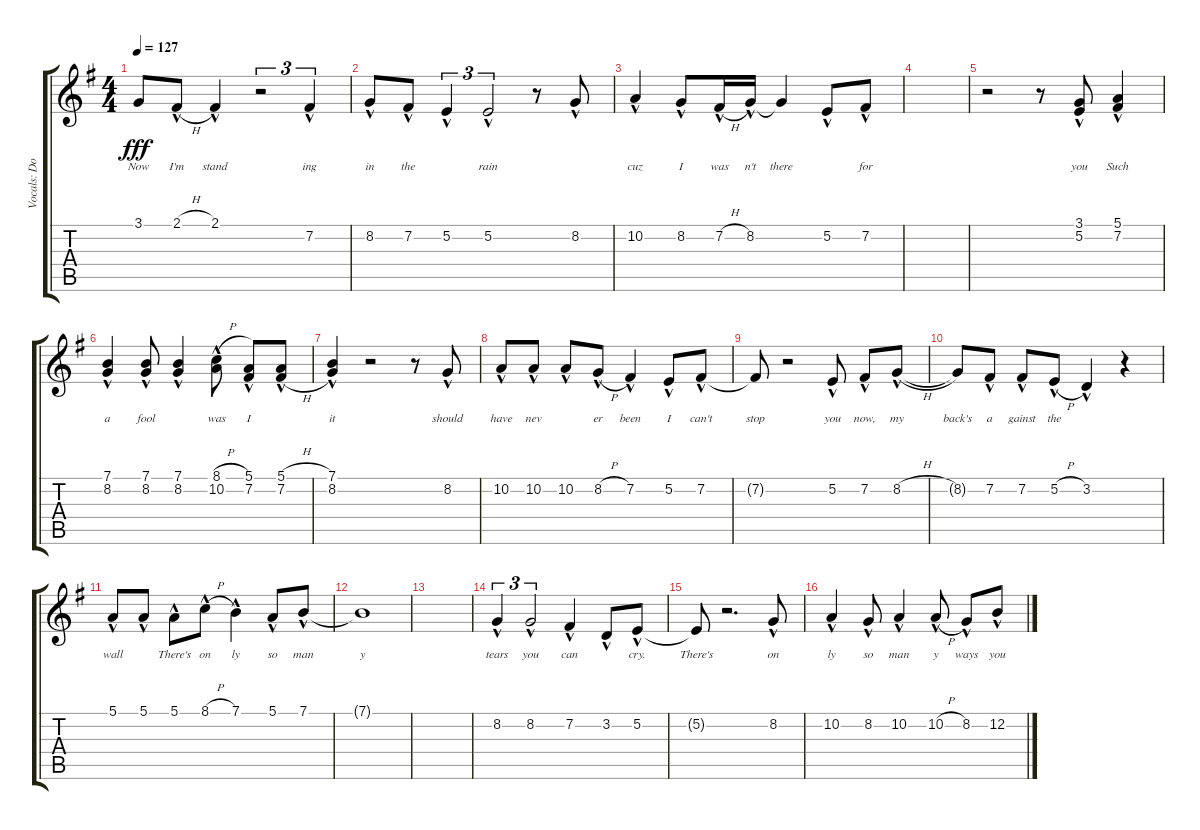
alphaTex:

\track ("Vocals: Don" "Vocals: Do") {instrument lead2sawtooth}
\staff {score tabs}
\tuning (E4 B3 G3 D3 A2 E2) {hide}
\ts (4 4)
\tempo 127
\clef g2
\ks g
3.1{t}.8{lyrics (0 "Now") lyrics (1 "") lyrics (2 "") lyrics (3 "") lyrics (4 "") dy fff} 2.1{h hac}.8{lyrics (0 "I'm") lyrics (1 "") lyrics (2 "") lyrics (3 "") lyrics (4 "")} 2.1{hac}.4{lyrics (0 "stand") lyrics (1 "") lyrics (2 "") lyrics (3 "") lyrics (4 "")} r.2{tu (3 2)} 7.2{hac}.4{tu (3 2) lyrics (0 "ing") lyrics (1 "") lyrics (2 "") lyrics (3 "") lyrics (4 "")} |
8.2{hac}.8{lyrics (0 "in") lyrics (1 "") lyrics (2 "") lyrics (3 "") lyrics (4 "")} 7.2{hac}.8{lyrics (0 "the") lyrics (1 "") lyrics (2 "") lyrics (3 "") lyrics (4 "")} 5.2{hac}.4{tu (3 2) lyrics (0 "") lyrics (1 "") lyrics (2 "") lyrics (3 "") lyrics (4 "")} 5.2{hac}.2{tu (3 2) lyrics (0 "rain") lyrics (1 "") lyrics (2 "") lyrics (3 "") lyrics (4 "")} r.8 8.2{hac}.8{lyrics (0 "") lyrics (1 "") lyrics (2 "") lyrics (3 "") lyrics (4 "")} |
10.2{hac}.4{lyrics (0 "cuz") lyrics (1 "") lyrics (2 "") lyrics (3 "") lyrics (4 "")} 8.2{hac}.8{lyrics (0 "I") lyrics (1 "") lyrics (2 "") lyrics (3 "") lyrics (4 "")} 7.2{h hac}.16{lyrics (0 "was") lyrics (1 "") lyrics (2 "") lyrics (3 "") lyrics (4 "")} 8.2{hac}.16{lyrics (0 "n't") lyrics (1 "") lyrics (2 "") lyrics (3 "") lyrics (4 "")} 8.2{t}.4{lyrics (0 "there") lyrics (1 "") lyrics (2 "") lyrics (3 "") lyrics (4 "")} 5.2{hac}.8{lyrics (0 "") lyrics (1 "") lyrics (2 "") lyrics (3 "") lyrics (4 "")} 7.2{hac}.8{lyrics (0 "for") lyrics (1 "") lyrics (2 "") lyrics (3 "") lyrics (4 "")} |
|
r.2 r.8 (3.1{hac} 5.2{hac}).8{lyrics (0 "you") lyrics (1 "") lyrics (2 "") lyrics (3 "") lyrics (4 "")} (5.1{hac} 7.2{hac}).4{lyrics (0 "Such") lyrics (1 "") lyrics (2 "") lyrics (3 "") lyrics (4 "")} |
(7.1{hac} 8.2{hac}).4{lyrics (0 "a") lyrics (1 "") lyrics (2 "") lyrics (3 "") lyrics (4 "")} (7.1{hac} 8.2{hac}).8{lyrics (0 "fool") lyrics (1 "") lyrics (2 "") lyrics (3 "") lyrics (4 "")} (7.1{hac} 8.2{hac}).4{lyrics (0 "") lyrics (1 "") lyrics (2 "") lyrics (3 "") lyrics (4 "")} (8.1{h hac} 10.2{hac}).8{lyrics (0 "was") lyrics (1 "") lyrics (2 "") lyrics (3 "") lyrics (4 "")} (5.1{hac} 7.2{hac}).8{lyrics (0 "I") lyrics (1 "") lyrics (2 "") lyrics (3 "") lyrics (4 "")} (5.1{h hac} 7.2{h hac}).8{lyrics (0 "") lyrics (1 "") lyrics (2 "") lyrics (3 "") lyrics (4 "")} |
(7.1{hac} 8.2{hac}).4{lyrics (0 "it") lyrics (1 "") lyrics (2 "") lyrics (3 "") lyrics (4 "")} r.2 r.8 8.2{hac}.8{lyrics (0 "should") lyrics (1 "") lyrics (2 "") lyrics (3 "") lyrics (4 "")} |
10.2{hac}.8{lyrics (0 "have") lyrics (1 "") lyrics (2 "") lyrics (3 "") lyrics (4 "")} 10.2{hac}.8{lyrics (0 "nev") lyrics (1 "") lyrics (2 "") lyrics (3 "") lyrics (4 "")} 10.2{hac}.8{lyrics (0 "") lyrics (1 "") lyrics (2 "") lyrics (3 "") lyrics (4 "")} 8.2{h hac}.8{lyrics (0 "er") lyrics (1 "") lyrics (2 "") lyrics (3 "") lyrics (4 "")} 7.2{hac}.4{lyrics (0 "been") lyrics (1 "") lyrics (2 "") lyrics (3 "") lyrics (4 "")} 5.2{hac}.8{lyrics (0 "I") lyrics (1 "") lyrics (2 "") lyrics (3 "") lyrics (4 "")} 7.2{hac}.8{lyrics (0 "can't") lyrics (1 "") lyrics (2 "") lyrics (3 "") lyrics (4 "")} |
7.2{t}.8{lyrics (0 "stop") lyrics (1 "") lyrics (2 "") lyrics (3 "") lyrics (4 "")} r.2 5.2{hac}.8{lyrics (0 "you") lyrics (1 "") lyrics (2 "") lyrics (3 "") lyrics (4 "")} 7.2{hac}.8{lyrics (0 "now,") lyrics (1 "") lyrics (2 "") lyrics (3 "") lyrics (4 "")} 8.2{h hac}.8{lyrics (0 "my") lyrics (1 "") lyrics (2 "") lyrics (3 "") lyrics (4 "")} |
8.2{t}.8{lyrics (0 "back's") lyrics (1 "") lyrics (2 "") lyrics (3 "") lyrics (4 "")} 7.2{hac}.8{lyrics (0 "a") lyrics (1 "") lyrics (2 "") lyrics (3 "") lyrics (4 "")} 7.2{hac}.8{lyrics (0 "gainst") lyrics (1 "") lyrics (2 "") lyrics (3 "") lyrics (4 "")} 5.2{h hac}.8{lyrics (0 "the") lyrics (1 "") lyrics (2 "") lyrics (3 "") lyrics (4 "")} 3.2{hac}.4{lyrics (0 "") lyrics (1 "") lyrics (2 "") lyrics (3 "") lyrics (4 "")} r.4 |
5.1{hac}.8{lyrics (0 "wall") lyrics (1 "") lyrics (2 "") lyrics (3 "") lyrics (4 "")} 5.1{hac}.8{lyrics (0 "") lyrics (1 "") lyrics (2 "") lyrics (3 "") lyrics (4 "")} 5.1{hac}.8{lyrics (0 "There's") lyrics (1 "") lyrics (2 "") lyrics (3 "") lyrics (4 "")} 8.1{h hac}.8{lyrics (0 "on") lyrics (1 "") lyrics (2 "") lyrics (3 "") lyrics (4 "")} 7.1{hac}.4{lyrics (0 "ly") lyrics (1 "") lyrics (2 "") lyrics (3 "") lyrics (4 "")} 5.1{hac}.8{lyrics (0 "so") lyrics (1 "") lyrics (2 "") lyrics (3 "") lyrics (4 "")} 7.1{hac}.8{lyrics (0 "man") lyrics (1 "") lyrics (2 "") lyrics (3 "") lyrics (4 "")} |
7.1{t}.1{lyrics (0 "y") lyrics (1 "") lyrics (2 "") lyrics (3 "") lyrics (4 "")} |
|
8.2{hac}.4{tu (3 2) lyrics (0 "tears") lyrics (1 "") lyrics (2 "") lyrics (3 "") lyrics (4 "")} 8.2{hac}.2{tu (3 2) lyrics (0 "you") lyrics (1 "") lyrics (2 "") lyrics (3 "") lyrics (4 "")} 7.2{hac}.4{lyrics (0 "can") lyrics (1 "") lyrics (2 "") lyrics (3 "") lyrics (4 "")} 3.2{hac}.8{lyrics (0 "") lyrics (1 "") lyrics (2 "") lyrics (3 "") lyrics (4 "")} 5.2{hac}.8{lyrics (0 "cry.") lyrics (1 "") lyrics (2 "") lyrics (3 "") lyrics (4 "")} |
5.2{t}.8{lyrics (0 "There's") lyrics (1 "") lyrics (2 "") lyrics (3 "") lyrics (4 "")} r.2{d} 8.2{hac}.8{lyrics (0 "on") lyrics (1 "") lyrics (2 "") lyrics (3 "") lyrics (4 "")} |
10.2{hac}.4{lyrics (0 "ly") lyrics (1 "") lyrics (2 "") lyrics (3 "") lyrics (4 "")} 8.2{hac}.8{lyrics (0 "so") lyrics (1 "") lyrics (2 "") lyrics (3 "") lyrics (4 "")} 10.2{hac}.4{lyrics (0 "man") lyrics (1 "") lyrics (2 "") lyrics (3 "") lyrics (4 "")} 10.2{h hac}.8{lyrics (0 "y") lyrics (1 "") lyrics (2 "") lyrics (3 "") lyrics (4 "")} 8.2{hac}.8{lyrics (0 "ways") lyrics (1 "") lyrics (2 "") lyrics (3 "") lyrics (4 "")} 12.2{h hac}.8{lyrics (0 "you") lyrics (1 "") lyrics (2 "") lyrics (3 "") lyrics (4 "")}
